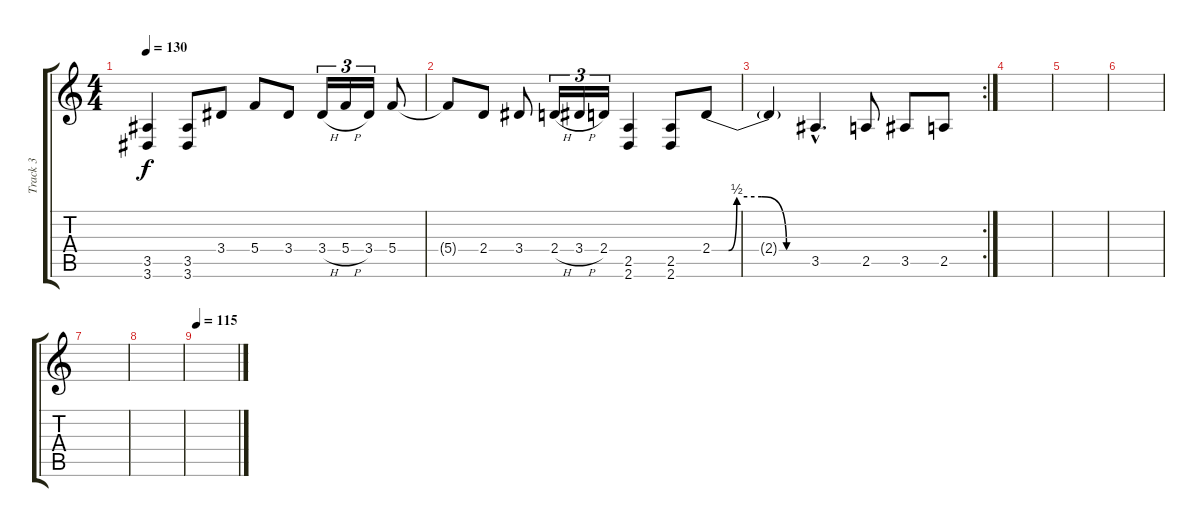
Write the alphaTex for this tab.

\track ("Track 3" "Track 3") {instrument overdrivenguitar}
\staff {score tabs}
\tuning (D4 A3 F3 C3 G2 C2) {hide}
\ts (4 4)
\tempo 130
\clef g2
\ks c
(3.5 3.6).4{dy f} (3.5 3.6).8 3.4.8 5.4.8 3.4.8 3.4{h}.16{tu (3 2)} 5.4{h}.16{tu (3 2)} 3.4.16{tu (3 2)} 5.4.8 |
5.4{t}.8 2.4.8 3.4.8 2.4{h}.16{tu (3 2)} 3.4{h}.16{tu (3 2)} 2.4.16{tu (3 2)} (2.5 2.6).4 (2.5 2.6).8 2.4{be (custom 0 0 10 0 15 2 30 2 45 0 60 0)}.8 |
\rc 2
2.4{t}.4 3.5{hac}.4{d} 2.5.8 3.5.8 2.5.8 |
|
|
|
|
|
\tempo 115
